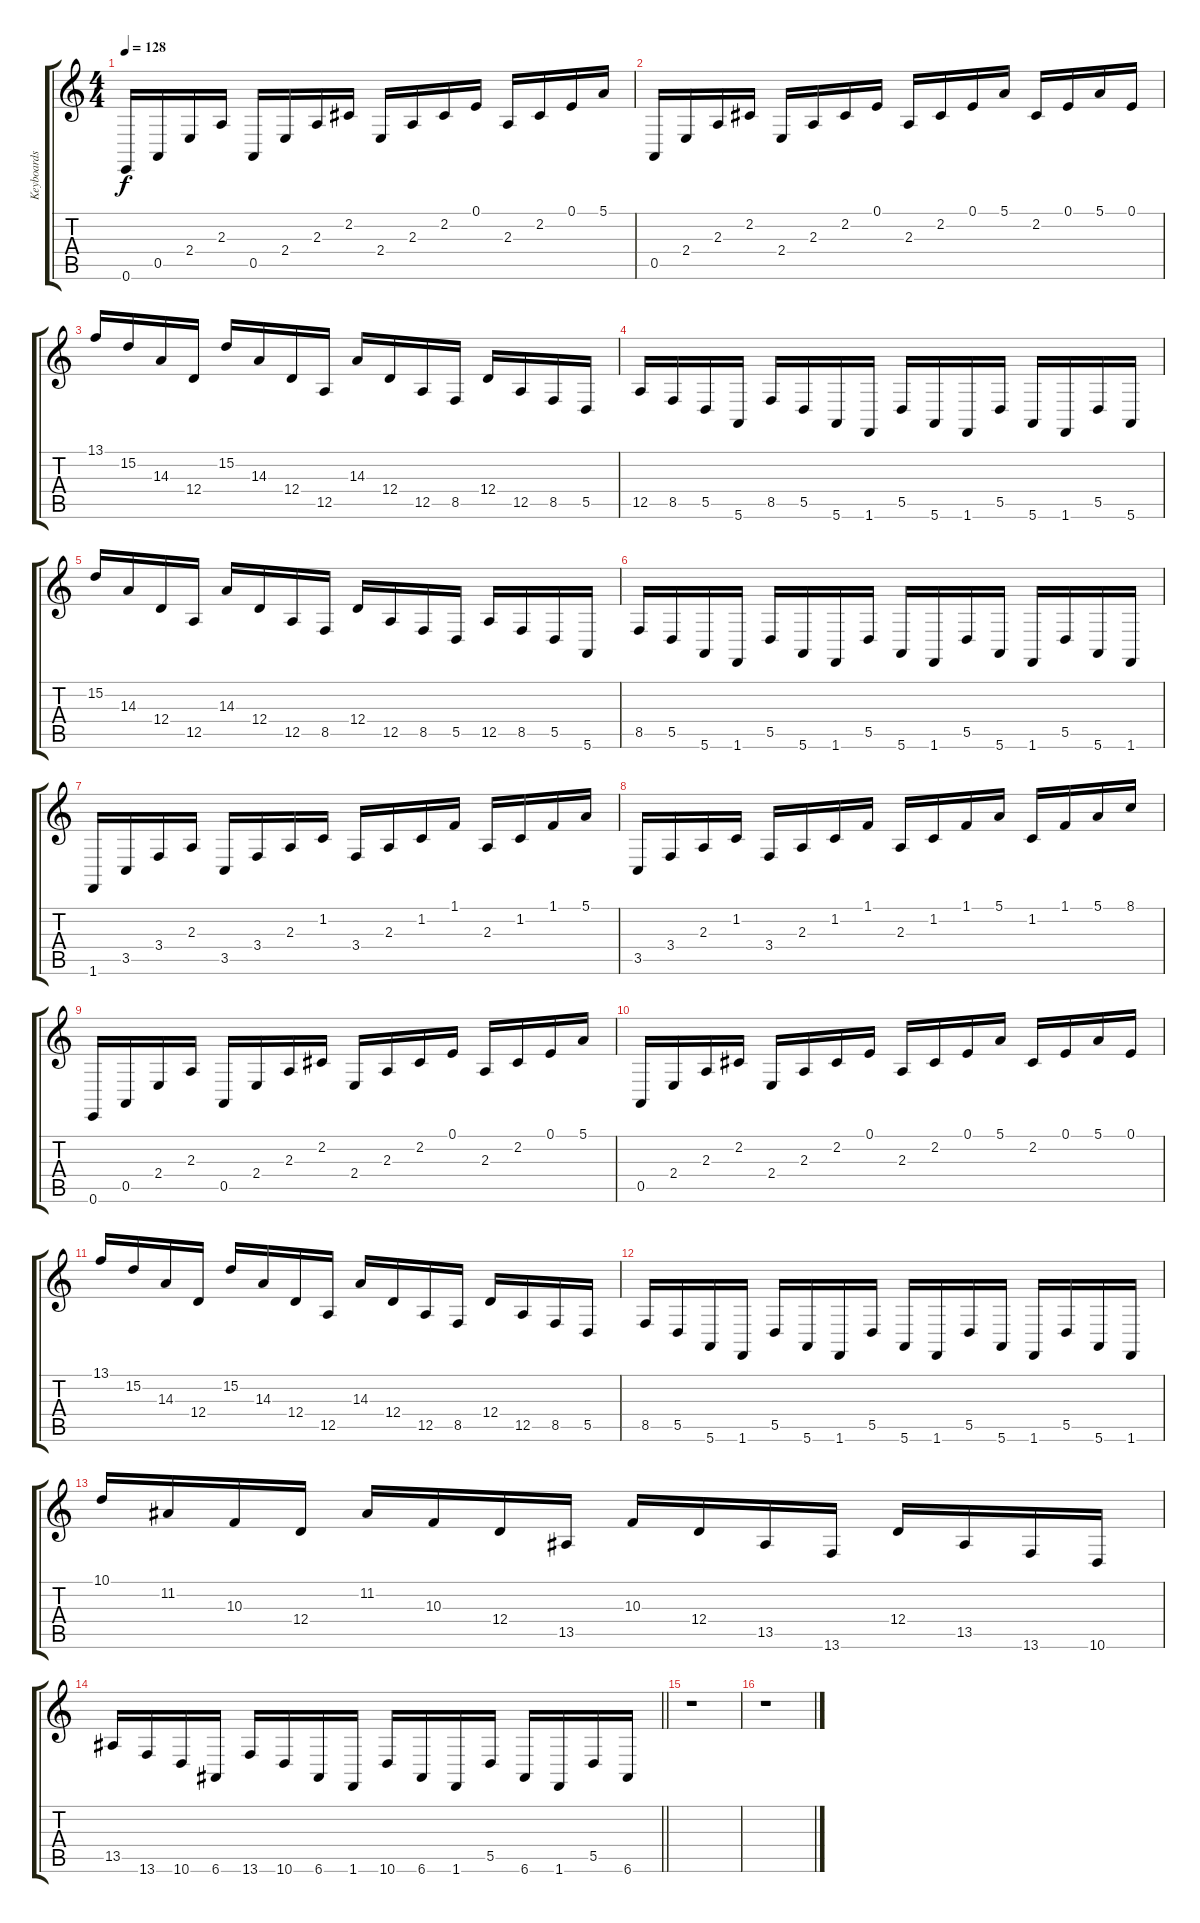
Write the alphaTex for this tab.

\track ("Keyboards" "Keyboards") {instrument lead2sawtooth}
\staff {score tabs}
\tuning (E4 B3 G3 D3 A2 E2) {hide}
\ts (4 4)
\tempo 128
\clef g2
\ks c
0.6.16{dy f} 0.5.16 2.4.16 2.3.16 0.5.16 2.4.16 2.3.16 2.2.16 2.4.16 2.3.16 2.2.16 0.1.16 2.3.16 2.2.16 0.1.16 5.1.16 |
0.5.16 2.4.16 2.3.16 2.2.16 2.4.16 2.3.16 2.2.16 0.1.16 2.3.16 2.2.16 0.1.16 5.1.16 2.2.16 0.1.16 5.1.16 0.1.16 |
13.1.16 15.2.16 14.3.16 12.4.16 15.2.16 14.3.16 12.4.16 12.5.16 14.3.16 12.4.16 12.5.16 8.5.16 12.4.16 12.5.16 8.5.16 5.5.16 |
12.5.16 8.5.16 5.5.16 5.6.16 8.5.16 5.5.16 5.6.16 1.6.16 5.5.16 5.6.16 1.6.16 5.5.16 5.6.16 1.6.16 5.5.16 5.6.16 |
15.2.16 14.3.16 12.4.16 12.5.16 14.3.16 12.4.16 12.5.16 8.5.16 12.4.16 12.5.16 8.5.16 5.5.16 12.5.16 8.5.16 5.5.16 5.6.16 |
8.5.16 5.5.16 5.6.16 1.6.16 5.5.16 5.6.16 1.6.16 5.5.16 5.6.16 1.6.16 5.5.16 5.6.16 1.6.16 5.5.16 5.6.16 1.6.16 |
1.6.16 3.5.16 3.4.16 2.3.16 3.5.16 3.4.16 2.3.16 1.2.16 3.4.16 2.3.16 1.2.16 1.1.16 2.3.16 1.2.16 1.1.16 5.1.16 |
3.5.16 3.4.16 2.3.16 1.2.16 3.4.16 2.3.16 1.2.16 1.1.16 2.3.16 1.2.16 1.1.16 5.1.16 1.2.16 1.1.16 5.1.16 8.1.16 |
0.6.16 0.5.16 2.4.16 2.3.16 0.5.16 2.4.16 2.3.16 2.2.16 2.4.16 2.3.16 2.2.16 0.1.16 2.3.16 2.2.16 0.1.16 5.1.16 |
0.5.16 2.4.16 2.3.16 2.2.16 2.4.16 2.3.16 2.2.16 0.1.16 2.3.16 2.2.16 0.1.16 5.1.16 2.2.16 0.1.16 5.1.16 0.1.16 |
13.1.16 15.2.16 14.3.16 12.4.16 15.2.16 14.3.16 12.4.16 12.5.16 14.3.16 12.4.16 12.5.16 8.5.16 12.4.16 12.5.16 8.5.16 5.5.16 |
8.5.16 5.5.16 5.6.16 1.6.16 5.5.16 5.6.16 1.6.16 5.5.16 5.6.16 1.6.16 5.5.16 5.6.16 1.6.16 5.5.16 5.6.16 1.6.16 |
10.1.16 11.2.16 10.3.16 12.4.16 11.2.16 10.3.16 12.4.16 13.5.16 10.3.16 12.4.16 13.5.16 13.6.16 12.4.16 13.5.16 13.6.16 10.6.16 |
\barLineRight lightlight
13.5.16 13.6.16 10.6.16 6.6.16 13.6.16 10.6.16 6.6.16 1.6.16 10.6.16 6.6.16 1.6.16 5.5.16 6.6.16 1.6.16 5.5.16 6.6.16 |
r.1 |
r.1
